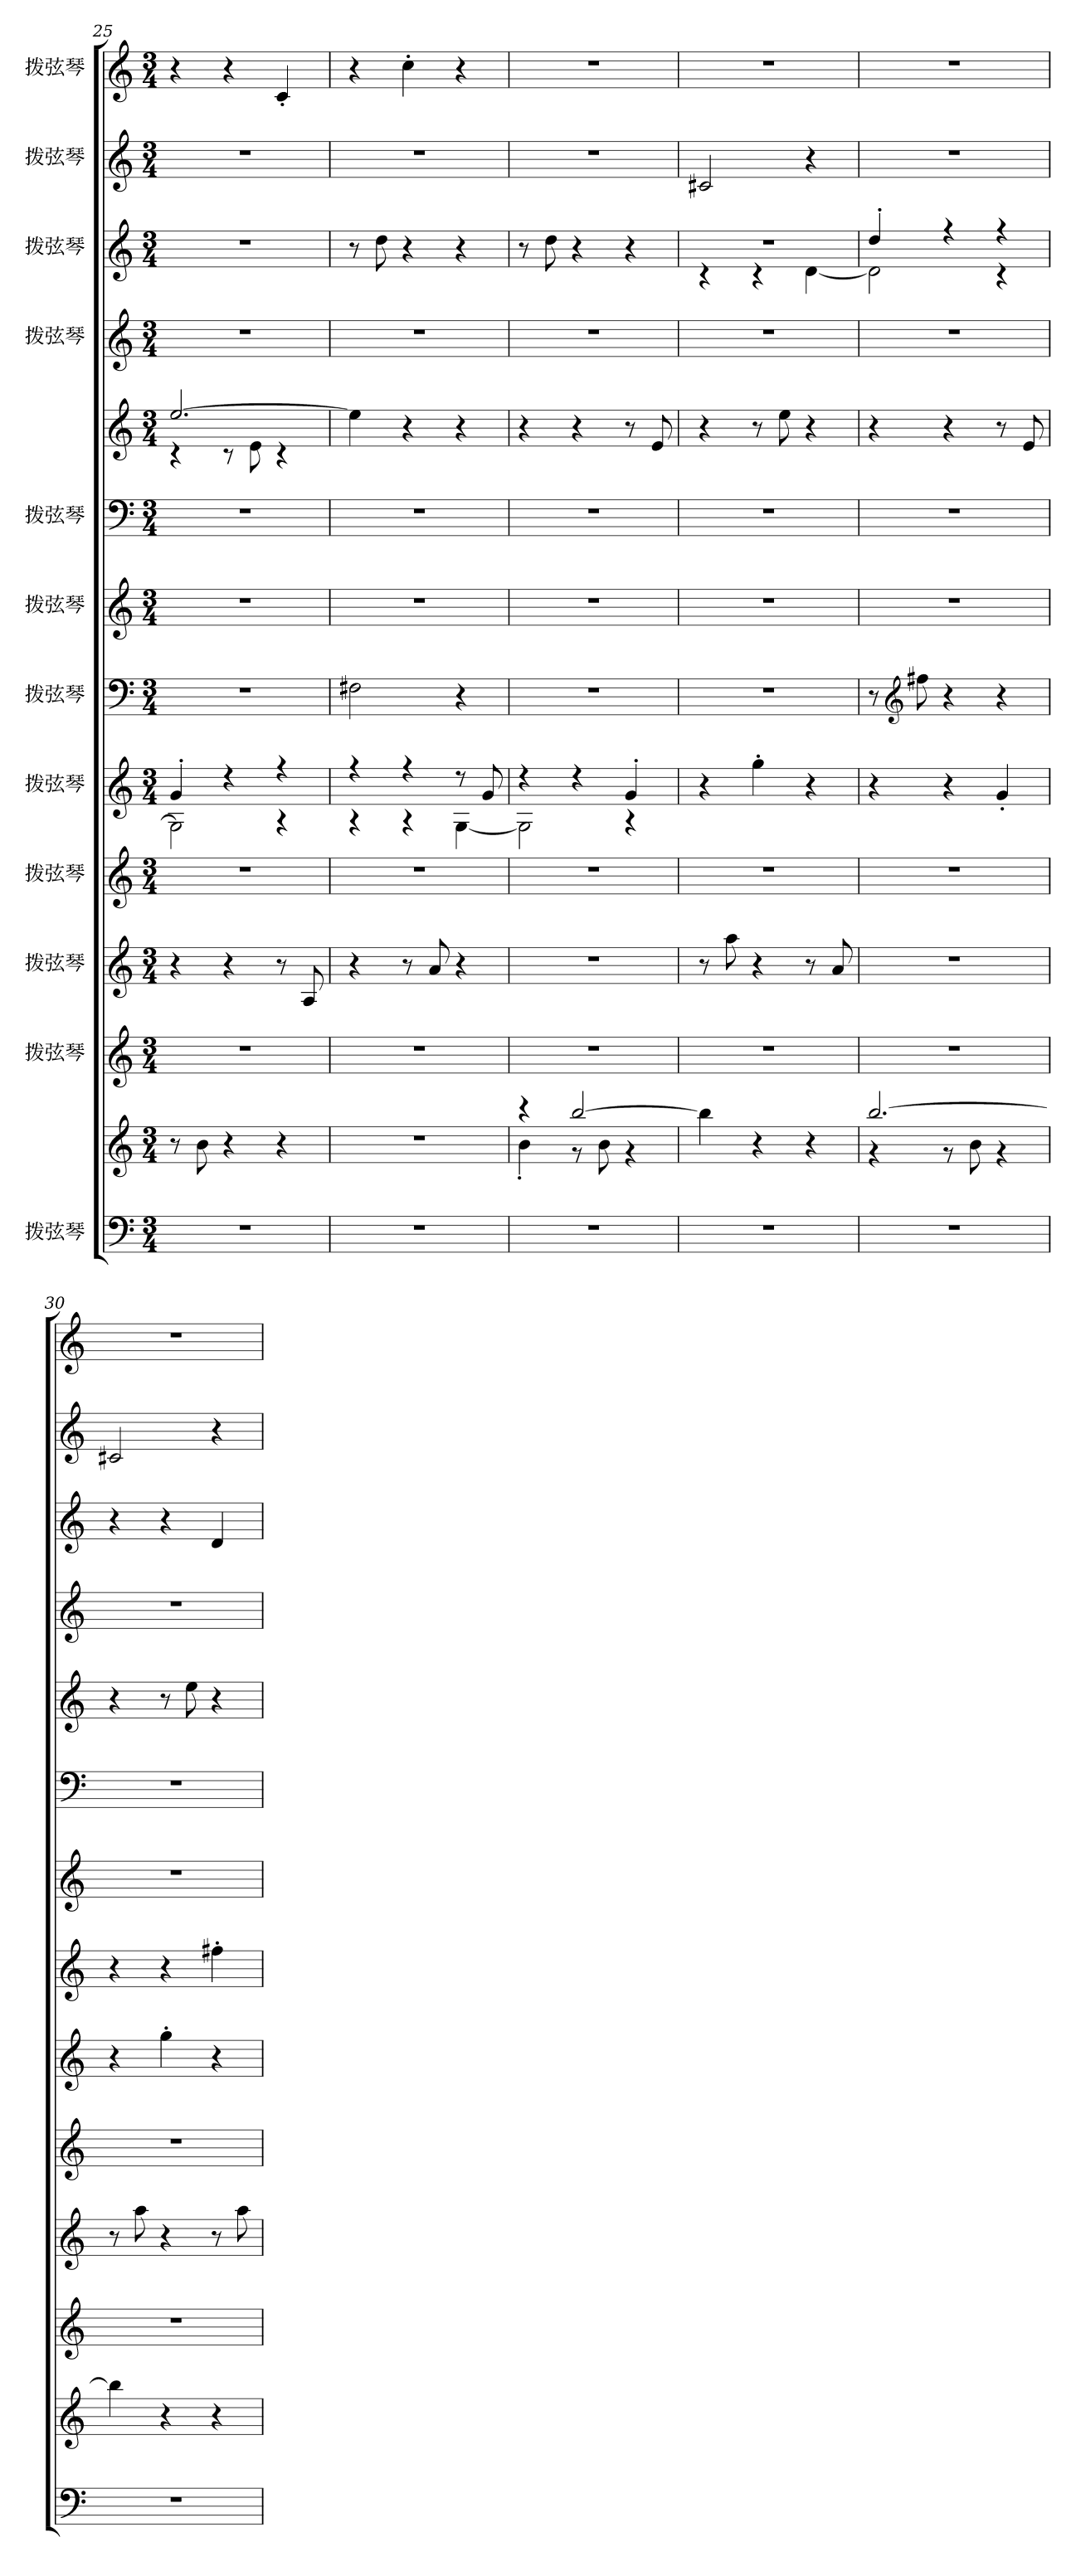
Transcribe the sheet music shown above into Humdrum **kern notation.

**kern	**kern	**kern	**kern	**kern	**kern	**kern	**kern	**kern	**kern	**kern	**kern	**kern	**kern
*part12	*part12	*part11	*part10	*part9	*part8	*part7	*part6	*part5	*part5	*part4	*part3	*part2	*part1
*staff14	*staff13	*staff12	*staff11	*staff10	*staff9	*staff8	*staff7	*staff6	*staff5	*staff4	*staff3	*staff2	*staff1
*I"拨弦琴	*	*I"拨弦琴	*I"拨弦琴	*I"拨弦琴	*I"拨弦琴	*I"拨弦琴	*I"拨弦琴	*I"拨弦琴	*	*I"拨弦琴	*I"拨弦琴	*I"拨弦琴	*I"拨弦琴
*clefF4	*clefG2	*clefG2	*clefG2	*clefG2	*clefG2	*clefF4	*clefG2	*clefF4	*clefG2	*clefG2	*clefG2	*clefG2	*clefG2
*k[]	*k[]	*k[]	*k[]	*k[]	*k[]	*k[]	*k[]	*k[]	*k[]	*k[]	*k[]	*k[]	*k[]
*M3/4	*M3/4	*M3/4	*M3/4	*M3/4	*M3/4	*M3/4	*M3/4	*M3/4	*M3/4	*M3/4	*M3/4	*M3/4	*M3/4
=25	=25	=25	=25	=25	=25	=25	=25	=25	=25	=25	=25	=25	=25
*	*	*	*	*	*^	*	*	*	*^	*	*	*	*
2.r	8r	2.r	4r	2.r	4g'/	2G\]	2.r	2.r	2.r	[2.ee/	4r	2.r	2.r	2.r	4r
.	8b\	.	.	.	.	.	.	.	.	.	.	.	.	.	.
.	4r	.	4r	.	4r	.	.	.	.	.	8r	.	.	.	4r
.	.	.	.	.	.	.	.	.	.	.	8e\	.	.	.	.
.	4r	.	8r	.	4r	4r	.	.	.	.	4r	.	.	.	4c'/
.	.	.	8A/	.	.	.	.	.	.	.	.	.	.	.	.
*	*	*	*	*	*	*	*	*	*	*v	*v	*	*	*	*
=26	=26	=26	=26	=26	=26	=26	=26	=26	=26	=26	=26	=26	=26	=26
2.r	2.r	2.r	4r	2.r	4r	4r	2F#X\	2.r	2.r	4ee\]	2.r	8r	2.r	4r
.	.	.	.	.	.	.	.	.	.	.	.	8dd\	.	.
.	.	.	8r	.	4r	4r	.	.	.	4r	.	4r	.	4cc'\
.	.	.	8a/	.	.	.	.	.	.	.	.	.	.	.
.	.	.	4r	.	8r	[4G\	4r	.	.	4r	.	4r	.	4r
.	.	.	.	.	8g/	.	.	.	.	.	.	.	.	.
=27	=27	=27	=27	=27	=27	=27	=27	=27	=27	=27	=27	=27	=27	=27
*	*^	*	*	*	*	*	*	*	*	*	*	*	*	*
2.r	4r	4b'\	2.r	2.r	2.r	4r	2G\]	2.r	2.r	2.r	4r	2.r	8r	2.r	2.r
.	.	.	.	.	.	.	.	.	.	.	.	.	8dd\	.	.
.	[2bb/	8r	.	.	.	4r	.	.	.	.	4r	.	4r	.	.
.	.	8b\	.	.	.	.	.	.	.	.	.	.	.	.	.
.	.	4r	.	.	.	4g'/	4r	.	.	.	8r	.	4r	.	.
.	.	.	.	.	.	.	.	.	.	.	8e/	.	.	.	.
*	*v	*v	*	*	*	*v	*v	*	*	*	*	*	*	*	*
!!LO:PB:g=z
=28	=28	=28	=28	=28	=28	=28	=28	=28	=28	=28	=28	=28	=28
*	*	*	*	*	*	*	*	*	*	*	*^	*	*
2.r	4bb\]	2.r	8r	2.r	4r	2.r	2.r	2.r	4r	2.r	2.r	4r	2c#X/	2.r
.	.	.	8aa\	.	.	.	.	.	.	.	.	.	.	.
.	4r	.	4r	.	4gg'\	.	.	.	8r	.	.	4r	.	.
.	.	.	.	.	.	.	.	.	8ee\	.	.	.	.	.
.	4r	.	8r	.	4r	.	.	.	4r	.	.	[4d\	4r	.
.	.	.	8a/	.	.	.	.	.	.	.	.	.	.	.
=29	=29	=29	=29	=29	=29	=29	=29	=29	=29	=29	=29	=29	=29	=29
*	*^	*	*	*	*	*	*	*	*	*	*	*	*	*
2.r	[2.bb/	4r	2.r	2.r	2.r	4r	8r	2.r	2.r	4r	2.r	4dd'/	2d\]	2.r	2.r
*	*	*	*	*	*	*	*clefG2	*	*	*	*	*	*	*	*
.	.	.	.	.	.	.	8ff#X\	.	.	.	.	.	.	.	.
.	.	8r	.	.	.	4r	4r	.	.	4r	.	4r	.	.	.
.	.	8b\	.	.	.	.	.	.	.	.	.	.	.	.	.
.	.	4r	.	.	.	4g'/	4r	.	.	8r	.	4r	4r	.	.
.	.	.	.	.	.	.	.	.	.	8e/	.	.	.	.	.
*	*v	*v	*	*	*	*	*	*	*	*	*	*v	*v	*	*
=30	=30	=30	=30	=30	=30	=30	=30	=30	=30	=30	=30	=30	=30
2.r	4bb\]	2.r	8r	2.r	4r	4r	2.r	2.r	4r	2.r	4r	2c#X/	2.r
.	.	.	8aa\	.	.	.	.	.	.	.	.	.	.
.	4r	.	4r	.	4gg'\	4r	.	.	8r	.	4r	.	.
.	.	.	.	.	.	.	.	.	8ee\	.	.	.	.
.	4r	.	8r	.	4r	4ff#X'\	.	.	4r	.	4d/	4r	.
.	.	.	8aa\	.	.	.	.	.	.	.	.	.	.
=	=	=	=	=	=	=	=	=	=	=	=	=	=
*-	*-	*-	*-	*-	*-	*-	*-	*-	*-	*-	*-	*-	*-
